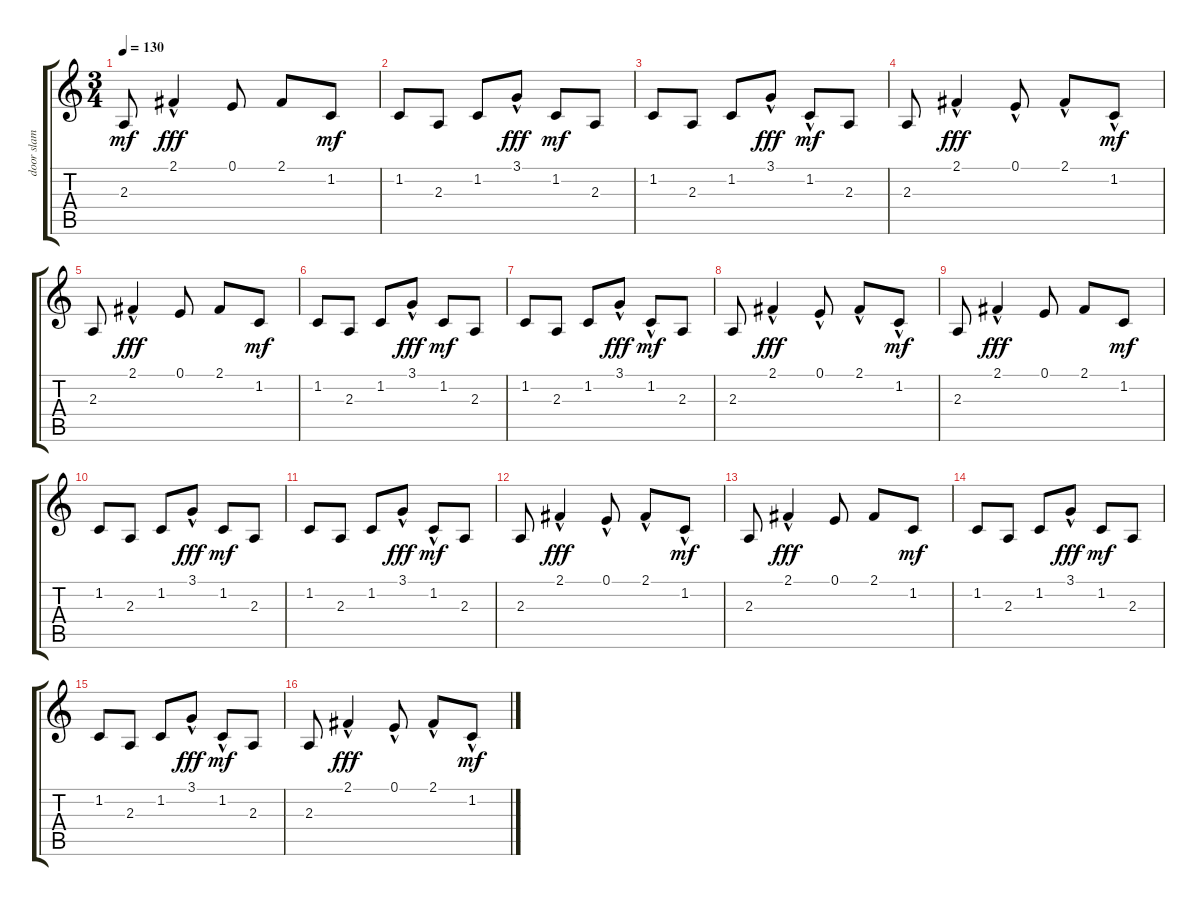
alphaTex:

\track ("door slam" "door slam") {instrument drawbarorgan}
\staff {score tabs}
\tuning (E4 B3 G3 D3 A2 E2) {hide}
\ts (3 4)
\tempo 130
\clef g2
\ks c
2.3.8{dy mf} 2.1{hac}.4{dy fff} 0.1.8 2.1.8 1.2.8{dy mf} |
1.2.8 2.3.8 1.2.8 3.1{hac}.8{dy fff} 1.2.8{dy mf} 2.3.8 |
1.2.8 2.3.8 1.2.8 3.1{hac}.8{dy fff} 1.2{hac}.8{dy mf} 2.3.8 |
2.3.8 2.1{hac}.4{dy fff} 0.1{hac}.8 2.1{hac}.8 1.2{hac}.8{dy mf} |
2.3.8 2.1{hac}.4{dy fff} 0.1.8 2.1.8 1.2.8{dy mf} |
1.2.8 2.3.8 1.2.8 3.1{hac}.8{dy fff} 1.2.8{dy mf} 2.3.8 |
1.2.8 2.3.8 1.2.8 3.1{hac}.8{dy fff} 1.2{hac}.8{dy mf} 2.3.8 |
2.3.8 2.1{hac}.4{dy fff} 0.1{hac}.8 2.1{hac}.8 1.2{hac}.8{dy mf} |
2.3.8 2.1{hac}.4{dy fff} 0.1.8 2.1.8 1.2.8{dy mf} |
1.2.8 2.3.8 1.2.8 3.1{hac}.8{dy fff} 1.2.8{dy mf} 2.3.8 |
1.2.8 2.3.8 1.2.8 3.1{hac}.8{dy fff} 1.2{hac}.8{dy mf} 2.3.8 |
2.3.8 2.1{hac}.4{dy fff} 0.1{hac}.8 2.1{hac}.8 1.2{hac}.8{dy mf} |
2.3.8 2.1{hac}.4{dy fff} 0.1.8 2.1.8 1.2.8{dy mf} |
1.2.8 2.3.8 1.2.8 3.1{hac}.8{dy fff} 1.2.8{dy mf} 2.3.8 |
1.2.8 2.3.8 1.2.8 3.1{hac}.8{dy fff} 1.2{hac}.8{dy mf} 2.3.8 |
2.3.8 2.1{hac}.4{dy fff} 0.1{hac}.8 2.1{hac}.8 1.2{hac}.8{dy mf}
